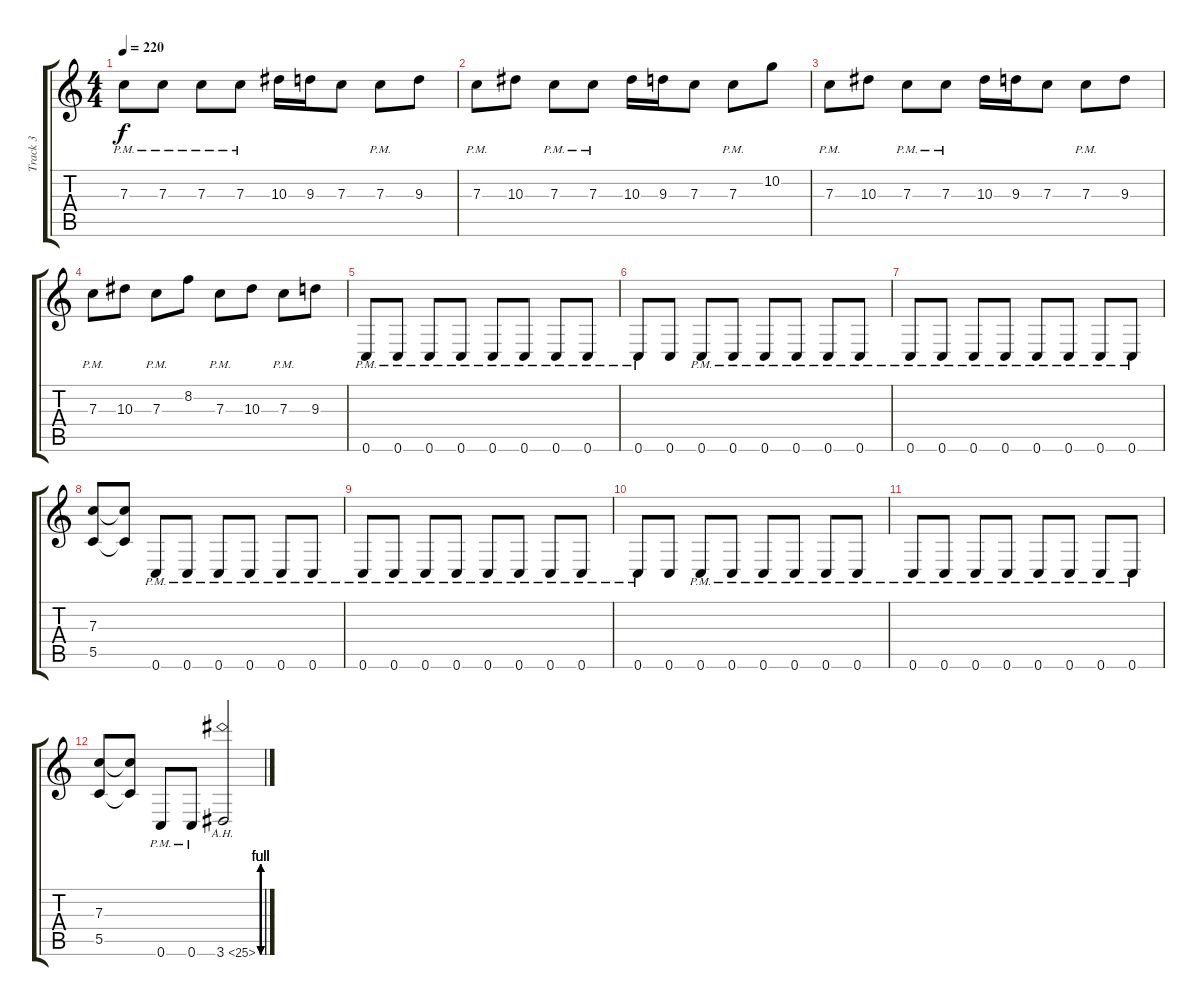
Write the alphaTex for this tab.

\track ("Track 3" "Track 3") {instrument distortionguitar}
\staff {score tabs}
\tuning (D4 A3 F3 C3 G2 C2) {hide}
\ts (4 4)
\tempo 220
\clef g2
\ks c
7.3{pm}.8{dy f} 7.3{pm}.8 7.3{pm}.8 7.3{pm}.8 10.3.16 9.3.16 7.3.8 7.3{pm}.8 9.3.8 |
7.3{pm}.8 10.3.8 7.3{pm}.8 7.3{pm}.8 10.3.16 9.3.16 7.3.8 7.3{pm}.8 10.2.8 |
7.3{pm}.8 10.3.8 7.3{pm}.8 7.3{pm}.8 10.3.16 9.3.16 7.3.8 7.3{pm}.8 9.3.8 |
7.3{pm}.8 10.3.8 7.3{pm}.8 8.2.8 7.3{pm}.8 10.3.8 7.3{pm}.8 9.3.8 |
0.6{pm}.8 0.6{pm}.8 0.6{pm}.8 0.6{pm}.8 0.6{pm}.8 0.6{pm}.8 0.6{pm}.8 0.6{pm}.8 |
0.6{pm}.8 0.6.8 0.6{pm}.8 0.6{pm}.8 0.6{pm}.8 0.6{pm}.8 0.6{pm}.8 0.6{pm}.8 |
0.6{pm}.8 0.6{pm}.8 0.6{pm}.8 0.6{pm}.8 0.6{pm}.8 0.6{pm}.8 0.6{pm}.8 0.6{pm}.8 |
(7.3 5.5).8 (7.3{t} 5.5{t}).8 0.6{pm}.8 0.6{pm}.8 0.6{pm}.8 0.6{pm}.8 0.6{pm}.8 0.6{pm}.8 |
0.6{pm}.8 0.6{pm}.8 0.6{pm}.8 0.6{pm}.8 0.6{pm}.8 0.6{pm}.8 0.6{pm}.8 0.6{pm}.8 |
0.6{pm}.8 0.6.8 0.6{pm}.8 0.6{pm}.8 0.6{pm}.8 0.6{pm}.8 0.6{pm}.8 0.6{pm}.8 |
0.6{pm}.8 0.6{pm}.8 0.6{pm}.8 0.6{pm}.8 0.6{pm}.8 0.6{pm}.8 0.6{pm}.8 0.6{pm}.8 |
(7.3 5.5).8 (7.3{t} 5.5{t}).8 0.6{pm}.8 0.6{pm}.8 3.6{be (custom 0 0 15 0 22 4 30 0 37 4 45 0 53 4 60 0) ah 22}.2
